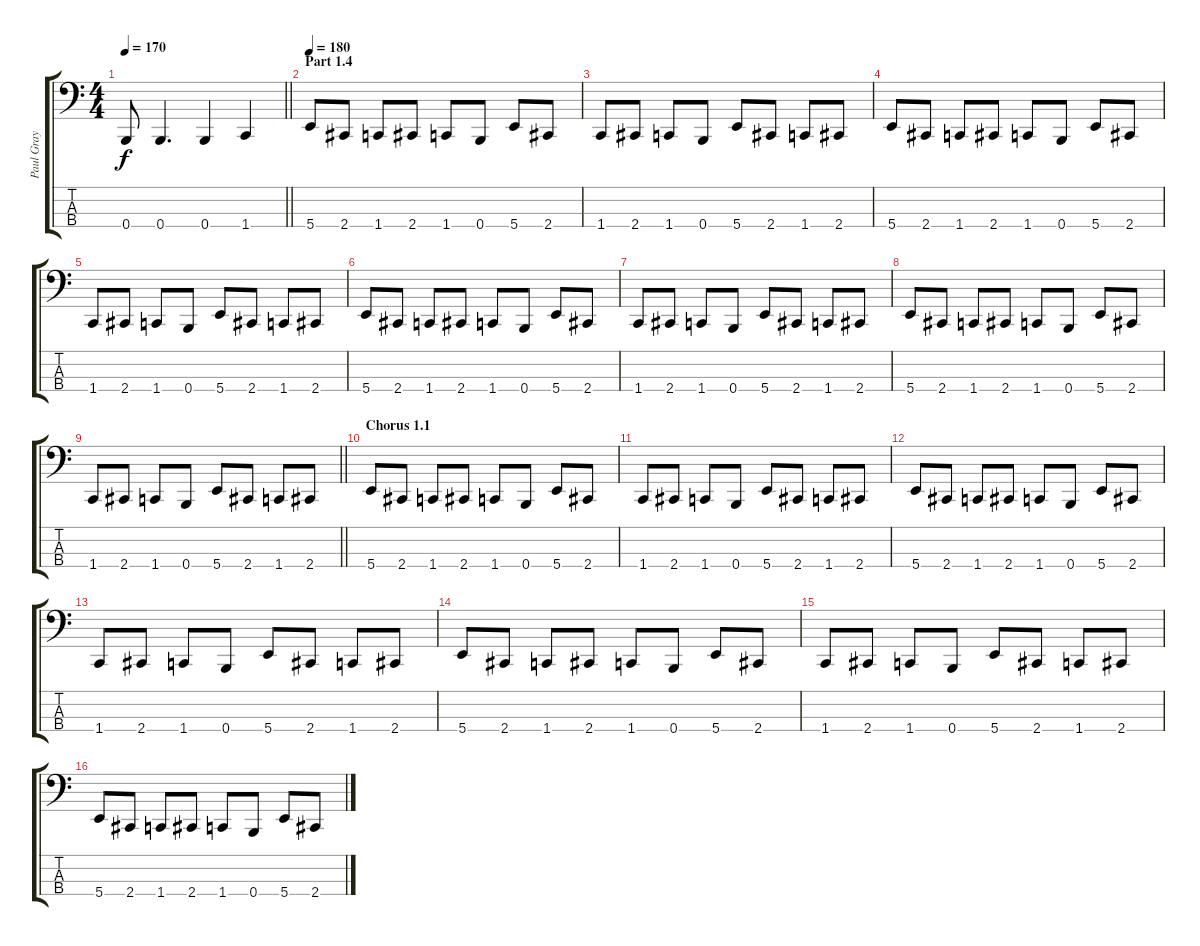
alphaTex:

\track ("Paul Gray" "Paul Gray") {instrument electricbasspick}
\staff {score tabs}
\tuning (E2 B1 Gb1 B0) {hide}
\ts (4 4)
\tempo 170
\clef f4
\barLineRight lightlight
\ks c
0.4{t}.8{dy f} 0.4.4{d} 0.4.4 1.4.4 |
\section ("" "Part 1.4")
\tempo 180
5.4.8 2.4.8 1.4.8 2.4.8 1.4.8 0.4.8 5.4.8 2.4.8 |
1.4.8 2.4.8 1.4.8 0.4.8 5.4.8 2.4.8 1.4.8 2.4.8 |
5.4.8 2.4.8 1.4.8 2.4.8 1.4.8 0.4.8 5.4.8 2.4.8 |
1.4.8 2.4.8 1.4.8 0.4.8 5.4.8 2.4.8 1.4.8 2.4.8 |
5.4.8 2.4.8 1.4.8 2.4.8 1.4.8 0.4.8 5.4.8 2.4.8 |
1.4.8 2.4.8 1.4.8 0.4.8 5.4.8 2.4.8 1.4.8 2.4.8 |
5.4.8 2.4.8 1.4.8 2.4.8 1.4.8 0.4.8 5.4.8 2.4.8 |
\barLineRight lightlight
1.4.8 2.4.8 1.4.8 0.4.8 5.4.8 2.4.8 1.4.8 2.4.8 |
\section ("" "Chorus 1.1")
5.4.8 2.4.8 1.4.8 2.4.8 1.4.8 0.4.8 5.4.8 2.4.8 |
1.4.8 2.4.8 1.4.8 0.4.8 5.4.8 2.4.8 1.4.8 2.4.8 |
5.4.8 2.4.8 1.4.8 2.4.8 1.4.8 0.4.8 5.4.8 2.4.8 |
1.4.8 2.4.8 1.4.8 0.4.8 5.4.8 2.4.8 1.4.8 2.4.8 |
5.4.8 2.4.8 1.4.8 2.4.8 1.4.8 0.4.8 5.4.8 2.4.8 |
1.4.8 2.4.8 1.4.8 0.4.8 5.4.8 2.4.8 1.4.8 2.4.8 |
5.4.8 2.4.8 1.4.8 2.4.8 1.4.8 0.4.8 5.4.8 2.4.8
